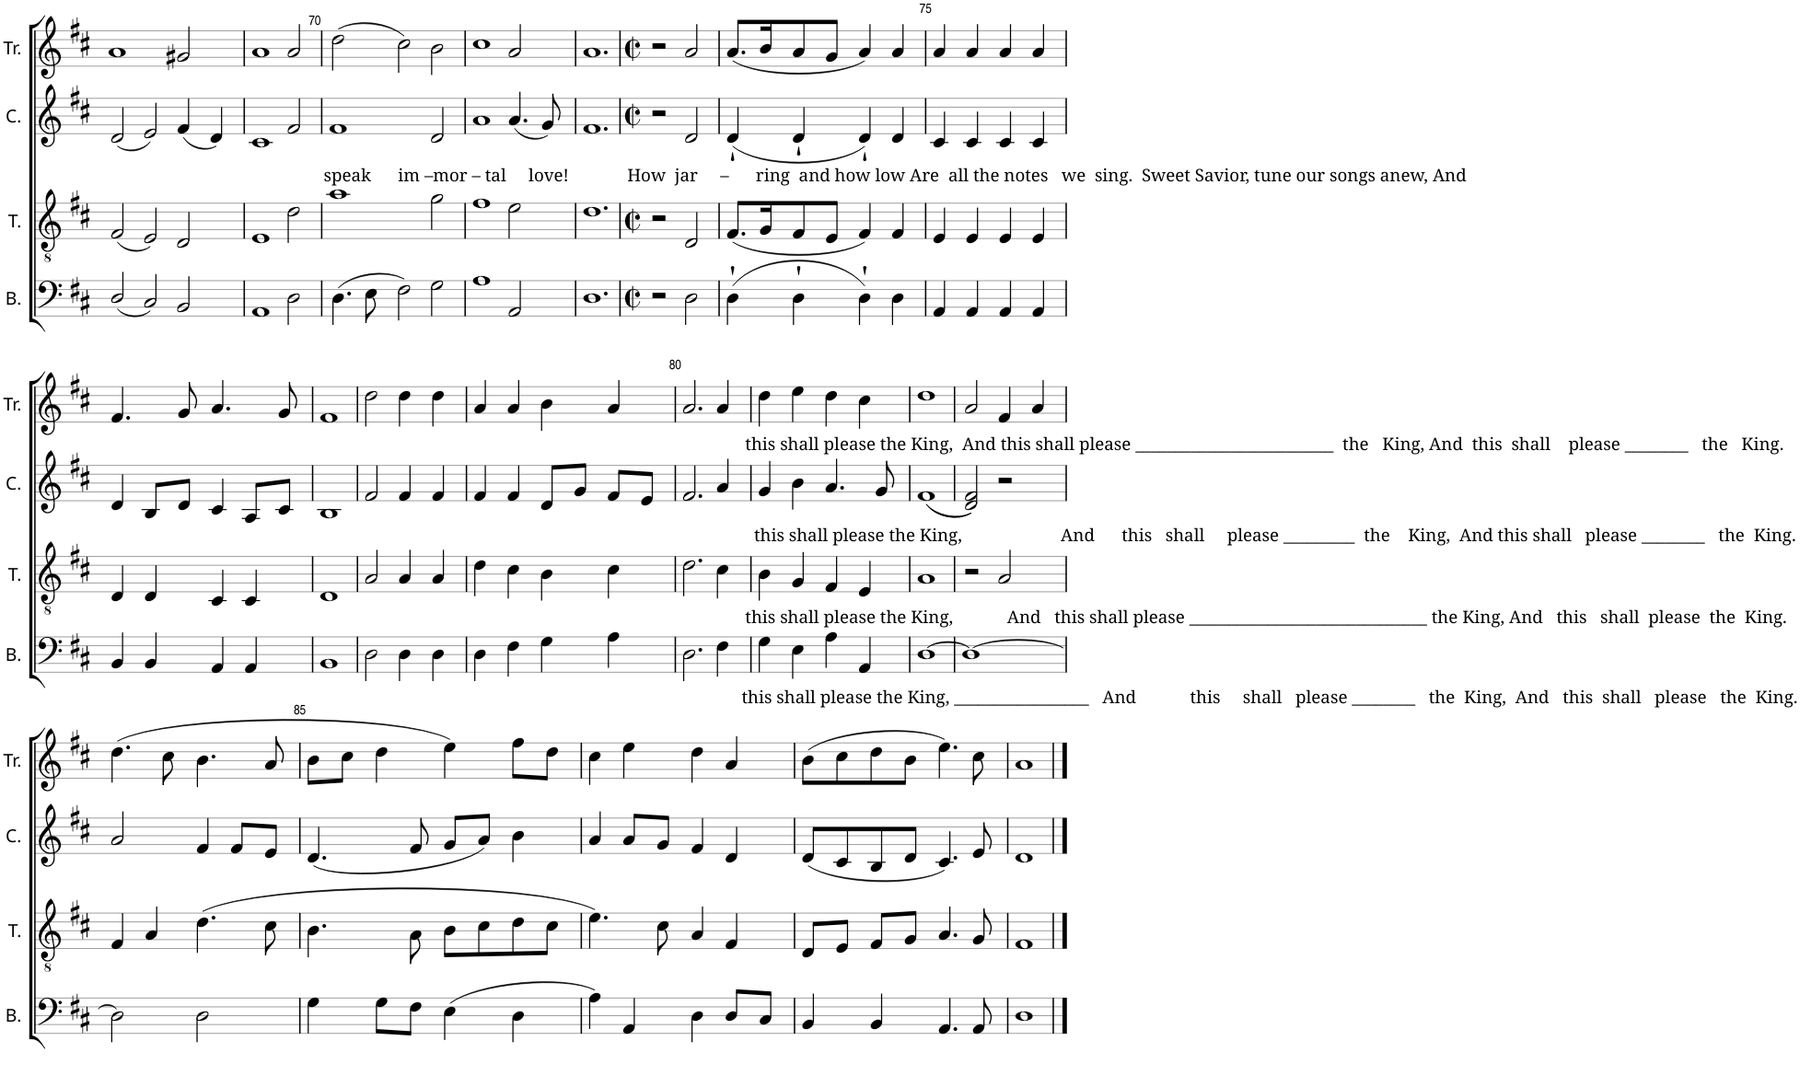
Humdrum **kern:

**kern	**kern	**kern	**kern
*part4	*part3	*part2	*part1
*staff4	*staff3	*staff2	*staff1
*I"B.	*I"T.	*I"C.	*I"Tr.
*I'B.	*I'T.	*I'C.	*I'Tr.
!!LO:PB:g=z
*clefF4	*clefGv2	*clefG2	*clefG2
*k[f#c#]	*k[f#c#]	*k[f#c#]	*k[f#c#]
*M3/2	*M3/2	*M3/2	*M3/2
=68	=68	=68	=68
(2D/	(2F#/	(2d/	1a
2C#/)	2E/)	2e/)	.
2BB/	2D/	(4f#/	2g#X/
.	.	4d/)	.
=69	=69	=69	=69
1AA	1E	1c#	1a
2D\	2d\	2f#/	2a/
=70	=70	=70	=70
!	!	!LO:TX:b:t=speak      im –mor – tal     love!             How  jar     –      ring  and how low Are  all the notes   we  sing.  Sweet Savior, tune our songs anew, And	!
(4.D\	1a	1f#	(2dd\
8E\	.	.	.
2F#\)	.	.	2cc#\)
2G\	2g\	2d/	2b\
=71	=71	=71	=71
1A	1f#	1a	1cc#
2AA/	2e\	(4.a/	2a/
.	.	8g/)	.
=72	=72	=72	=72
1.D	1.d	1.f#	1.a
=73	=73	=73	=73
*M2/2	*M2/2	*M2/2	*M2/2
*met(c|)	*met(c|)	*met(c|)	*met(c|)
2r	2r	2r	2r
2D\	2D/	2d/	2a/
=74	=74	=74	=74
(4D`\	(8.F#/L	(4d`/	(8.a/L
.	16G/K	.	16b/K
4D`\	8F#/	4d`/	8a/
.	8E/J	.	8g/J
4D`\)	4F#/)	4d`/)	4a/)
4D\	4F#/	4d/	4a/
=75	=75	=75	=75
4AA/	4E/	4c#/	4a/
4AA/	4E/	4c#/	4a/
4AA/	4E/	4c#/	4a/
4AA/	4E/	4c#/	4a/
!!LO:LB:g=z
=76	=76	=76	=76
4BB/	4D/	4d/	4.f#/
4BB/	4D/	8B/L	.
.	.	8d/J	8g/
4AA/	4C#/	4c#/	4.a/
4AA/	4C#/	8A/L	.
.	.	8c#/J	8g/
=77	=77	=77	=77
1BB	1D	1B	1f#
=78	=78	=78	=78
2D\	2A/	2f#/	2dd\
4D\	4A/	4f#/	4dd\
4D\	4A/	4f#/	4dd\
=79	=79	=79	=79
4D\	4d\	4f#/	4a/
4F#\	4c#\	4f#/	4a/
4G\	4B\	8d/L	4b\
.	.	8g/J	.
4A\	4c#\	8f#/L	4a/
.	.	8e/J	.
=80	=80	=80	=80
2.D\	2.d\	2.f#/	2.a/
4F#\	4c#\	4a/	4a/
=81	=81	=81	=81
!	!	!	!LO:TX:b:t=this shall please the King,  And this shall please _________________________  the   King, And  this  shall    please ________   the   King.
!	!	!LO:TX:b:t=this shall please the King,                      And      this   shall     please _________  the    King,  And this shall   please ________   the  King.	!
!	!LO:TX:b:t=this shall please the King,            And   this shall please ______________________________ the King, And   this   shall  please  the  King.	!	!
!LO:TX:b:t=this shall please the King, _________________   And            this     shall   please ________   the  King,  And   this  shall   please   the  King.	!	!	!
4G\	4B\	4g/	4dd\
4E\	4G/	4b\	4ee\
4A\	4F#/	4.a/	4dd\
4AA/	4E/	.	4cc#\
.	.	8g/	.
=82	=82	=82	=82
[1D	1A	((1f#	1dd
=83	=83	=83	=83
1D_	2r	2d/ 2f#/))	2a/
.	2A/	2r	4f#/
.	.	.	4a/
!!LO:LB:g=z
=84	=84	=84	=84
2D\]	4F#/	2a/	(4.dd\
.	4A/	.	.
.	.	.	8cc#\
2D\	(4.d\	4f#/	4.b\
.	.	8f#/L	.
.	8c#\	8e/J	8a/
=85	=85	=85	=85
4G\	4.B\	(4.d/	8b\L
.	.	.	8cc#\J
8G\L	.	.	4dd\
8F#\J	8A\	8f#/	.
(4E\	8B\L	8g/L	4ee\)
.	8c#\	8a/J)	.
4D\	8d\	4b\	8ff#\L
.	8c#\J	.	8dd\J
=86	=86	=86	=86
4A\)	4.e\)	4a/	4cc#\
4AA/	.	8a/L	4ee\
.	8c#\	8g/J	.
4D\	4A/	4f#/	4dd\
8D/L	4F#/	4d/	4a/
8C#/J	.	.	.
=87	=87	=87	=87
4BB/	8D/L	(8d/L	(8b\L
.	8E/J	8c#/	8cc#\
4BB/	8F#/L	8B/	8dd\
.	8G/J	8d/J	8b\J
4.AA/	4.A/	4.c#/)	4.ee\)
8AA/	8G/	8e/	8cc#\
=88	=88	=88	=88
1D	1F#	1d	1a
==	==	==	==
*-	*-	*-	*-
